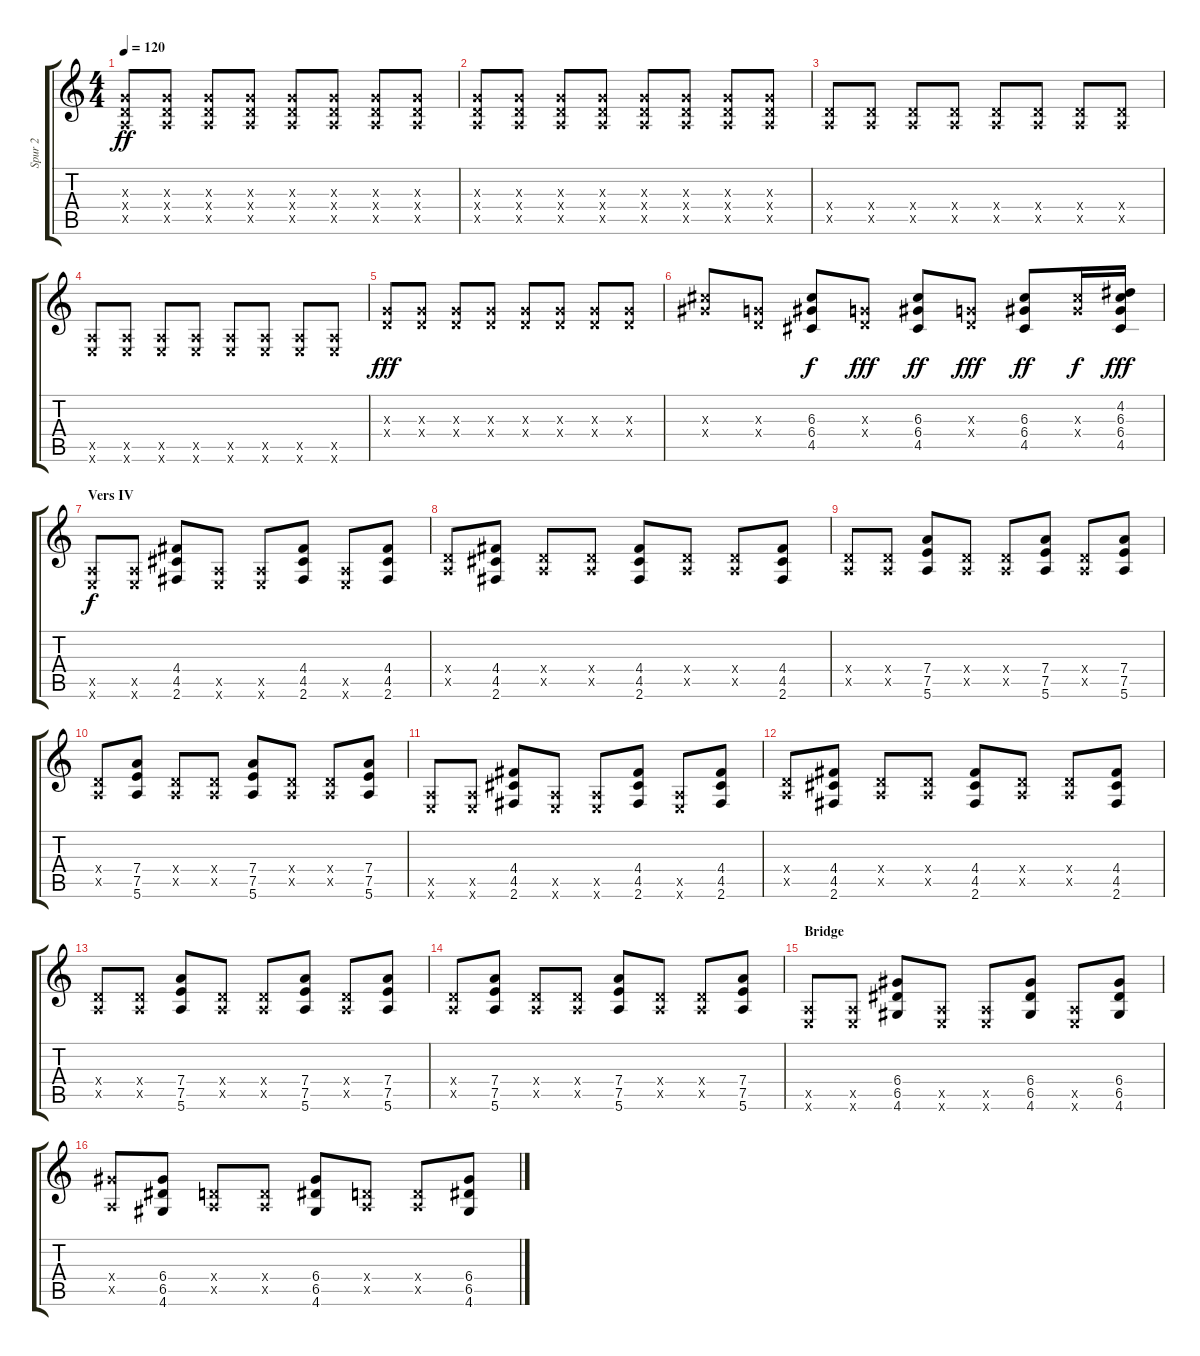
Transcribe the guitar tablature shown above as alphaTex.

\track ("Spur 2" "Spur 2") {instrument distortionguitar}
\staff {score tabs}
\tuning (E4 B3 G3 D3 A2 E2) {hide}
\ts (4 4)
\tempo 120
\clef g2
\ks c
(0.3{x} 0.4{x} 0.5{x}).8{dy ff} (0.3{x} 0.4{x} 0.5{x}).8 (0.3{x} 0.4{x} 0.5{x}).8 (0.3{x} 0.4{x} 0.5{x}).8 (0.3{x} 0.4{x} 0.5{x}).8 (0.3{x} 0.4{x} 0.5{x}).8 (0.3{x} 0.4{x} 0.5{x}).8 (0.3{x} 0.4{x} 0.5{x}).8 |
(0.3{x} 0.4{x} 0.5{x}).8 (0.3{x} 0.4{x} 0.5{x}).8 (0.3{x} 0.4{x} 0.5{x}).8 (0.3{x} 0.4{x} 0.5{x}).8 (0.3{x} 0.4{x} 0.5{x}).8 (0.3{x} 0.4{x} 0.5{x}).8 (0.3{x} 0.4{x} 0.5{x}).8 (0.3{x} 0.4{x} 0.5{x}).8 |
(0.4{x} 0.5{x}).8 (0.4{x} 0.5{x}).8 (0.4{x} 0.5{x}).8 (0.4{x} 0.5{x}).8 (0.4{x} 0.5{x}).8 (0.4{x} 0.5{x}).8 (0.4{x} 0.5{x}).8 (0.4{x} 0.5{x}).8 |
(0.5{x} 0.6{x}).8 (0.5{x} 0.6{x}).8 (0.5{x} 0.6{x}).8 (0.5{x} 0.6{x}).8 (0.5{x} 0.6{x}).8 (0.5{x} 0.6{x}).8 (0.5{x} 0.6{x}).8 (0.5{x} 0.6{x}).8 |
(0.3{x} 0.4{x}).8{dy fff} (0.3{x} 0.4{x}).8 (0.3{x} 0.4{x}).8 (0.3{x} 0.4{x}).8 (0.3{x} 0.4{x}).8 (0.3{x} 0.4{x}).8 (0.3{x} 0.4{x}).8 (0.3{x} 0.4{x}).8 |
(6.3{x} 6.4{x}).8 (0.3{x} 0.4{x}).8 (6.3 6.4 4.5).8{dy f} (0.3{x} 0.4{x}).8{dy fff} (6.3 6.4 4.5).8{dy ff} (0.3{x} 0.4{x}).8{dy fff} (6.3 6.4 4.5).8{dy ff} (6.3{x} 6.4{x}).16{dy f} (4.2 6.3 6.4 4.5).16{dy fff} |
\section ("" "Vers IV")
(0.5{x} 0.6{x}).8{dy f} (0.5{x} 0.6{x}).8 (4.4 4.5 2.6).8 (0.5{x} 0.6{x}).8 (0.5{x} 0.6{x}).8 (4.4 4.5 2.6).8 (0.5{x} 0.6{x}).8 (4.4 4.5 2.6).8 |
(0.4{x} 0.5{x}).8 (4.4 4.5 2.6).8 (0.4{x} 0.5{x}).8 (0.4{x} 0.5{x}).8 (4.4 4.5 2.6).8 (0.4{x} 0.5{x}).8 (0.4{x} 0.5{x}).8 (4.4 4.5 2.6).8 |
(0.4{x} 0.5{x}).8 (0.4{x} 0.5{x}).8 (7.4 7.5 5.6).8 (0.4{x} 0.5{x}).8 (0.4{x} 0.5{x}).8 (7.4 7.5 5.6).8 (0.4{x} 0.5{x}).8 (7.4 7.5 5.6).8 |
(0.4{x} 0.5{x}).8 (7.4 7.5 5.6).8 (0.4{x} 0.5{x}).8 (0.4{x} 0.5{x}).8 (7.4 7.5 5.6).8 (0.4{x} 0.5{x}).8 (0.4{x} 0.5{x}).8 (7.4 7.5 5.6).8 |
(0.5{x} 0.6{x}).8 (0.5{x} 0.6{x}).8 (4.4 4.5 2.6).8 (0.5{x} 0.6{x}).8 (0.5{x} 0.6{x}).8 (4.4 4.5 2.6).8 (0.5{x} 0.6{x}).8 (4.4 4.5 2.6).8 |
(0.4{x} 0.5{x}).8 (4.4 4.5 2.6).8 (0.4{x} 0.5{x}).8 (0.4{x} 0.5{x}).8 (4.4 4.5 2.6).8 (0.4{x} 0.5{x}).8 (0.4{x} 0.5{x}).8 (4.4 4.5 2.6).8 |
(0.4{x} 0.5{x}).8 (0.4{x} 0.5{x}).8 (7.4 7.5 5.6).8 (0.4{x} 0.5{x}).8 (0.4{x} 0.5{x}).8 (7.4 7.5 5.6).8 (0.4{x} 0.5{x}).8 (7.4 7.5 5.6).8 |
(0.4{x} 0.5{x}).8 (7.4 7.5 5.6).8 (0.4{x} 0.5{x}).8 (0.4{x} 0.5{x}).8 (7.4 7.5 5.6).8 (0.4{x} 0.5{x}).8 (0.4{x} 0.5{x}).8 (7.4 7.5 5.6).8 |
\section ("" "Bridge")
(0.5{x} 0.6{x}).8 (0.5{x} 0.6{x}).8 (6.4 6.5 4.6).8 (0.5{x} 0.6{x}).8 (0.5{x} 0.6{x}).8 (6.4 6.5 4.6).8 (0.5{x} 0.6{x}).8 (6.4 6.5 4.6).8 |
(6.4{x} 0.5{x}).8 (6.4 6.5 4.6).8 (0.4{x} 0.5{x}).8 (0.4{x} 0.5{x}).8 (6.4 6.5 4.6).8 (0.4{x} 0.5{x}).8 (0.4{x} 0.5{x}).8 (6.4 6.5 4.6).8
